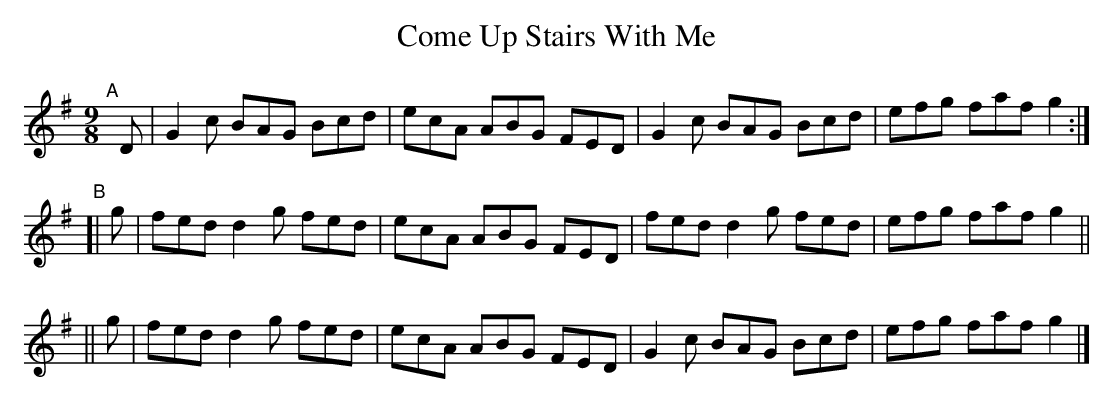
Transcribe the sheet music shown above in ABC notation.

X:1
T: Come Up Stairs With Me
M: 9/8
L: 1/8
K: G
"^A"\
[|]D | G2c BAG Bcd | ecA ABG FED | G2c BAG Bcd | efg faf g2 :|
"^B"\
[| g | fed d2g fed | ecA ABG FED | fed d2g fed | efg faf g2 ||
|| g | fed d2g fed | ecA ABG FED | G2c BAG Bcd | efg faf g2 |]
